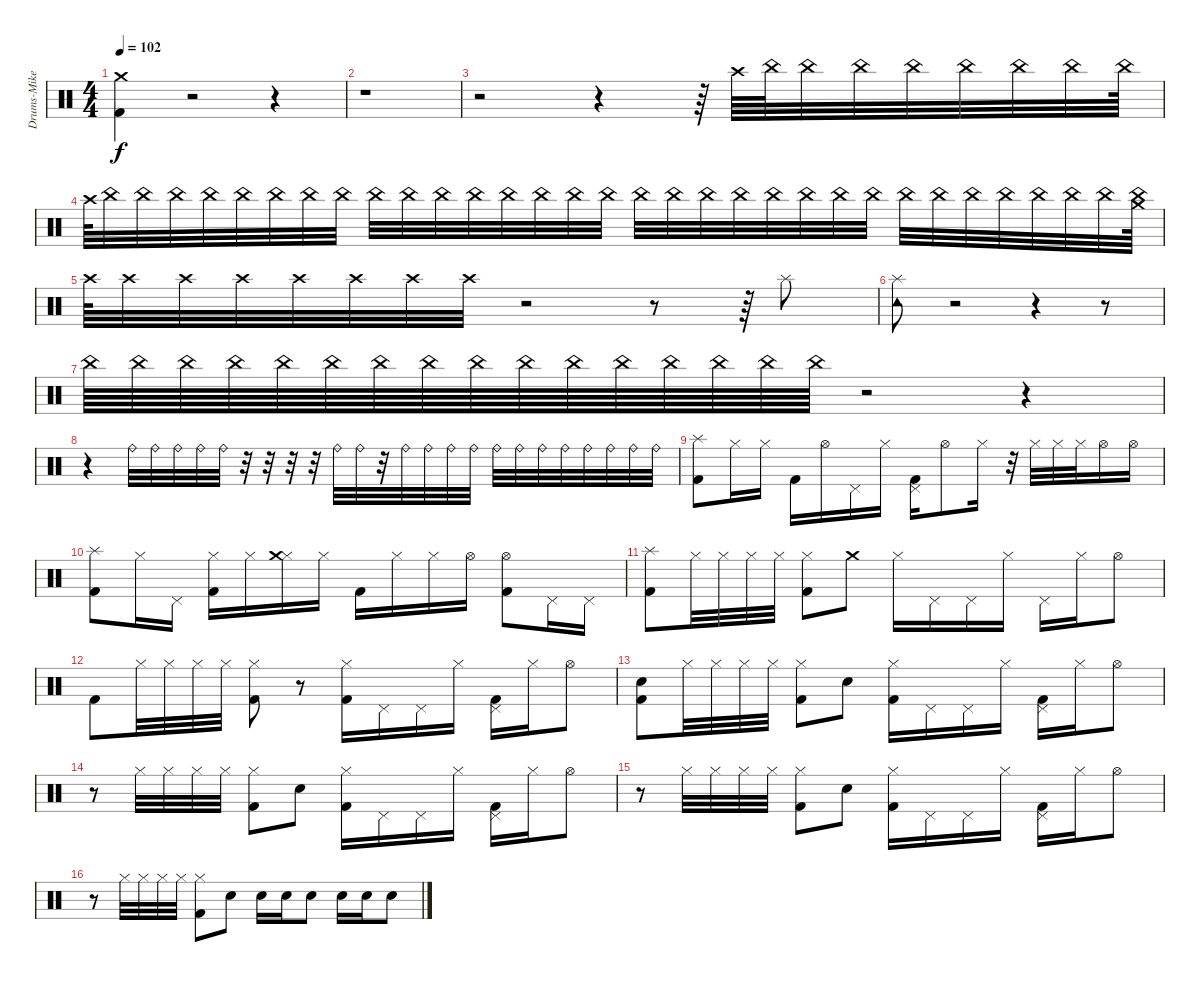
\track ("Drums-Mike Portnoy" "Drums-Mike") {instrument percussion}
\staff {score}
\articulation defaults
\ts (4 4)
\tempo 102
\clef neutral
\ks c
("Kick (hit) 2" "Crash medium (hit)").4{dy f} r.2 r.4 |
r.1 |
r.2 r.4 r.64 "Crash high (hit)".64 "China (hit)".64 "China (hit)".32 "China (hit)".32 "China (hit)".32 "China (hit)".32 "China (hit)".32 "China (hit)".32 "China (hit)".64 |
"Crash high (hit)".64 "China (hit)".32 "China (hit)".32 "China (hit)".32 "China (hit)".32 "China (hit)".32 "China (hit)".32 "China (hit)".32 "China (hit)".32 "China (hit)".32 "China (hit)".32 "China (hit)".32 "China (hit)".32 "China (hit)".32 "China (hit)".32 "China (hit)".32 "China (hit)".32 "China (hit)".32 "China (hit)".32 "China (hit)".32 "China (hit)".32 "China (hit)".32 "China (hit)".32 "China (hit)".32 "China (hit)".32 "China (hit)".32 "China (hit)".32 "China (hit)".32 "China (hit)".32 "China (hit)".32 "China (hit)".32 "China (hit)".32 ("China (hit)" "Crash medium (hit)").64 |
"Crash high (hit)".64 "Crash high (hit)".32 "Crash high (hit)".32 "Crash high (hit)".32 "Crash high (hit)".32 "Crash high (hit)".32 "Crash high (hit)".32 "Crash high (hit)".32 r.2 r.8 r.64 "Splash (hit)".8 |
("Splash (hit)" "Tambourine (hit)").8 r.2 r.4 r.8 |
"China (hit)".64 "China (hit)".64 "China (hit)".64 "China (hit)".64 "China (hit)".64 "China (hit)".64 "China (hit)".64 "China (hit)".64 "China (hit)".64 "China (hit)".64 "China (hit)".64 "China (hit)".64 "China (hit)".64 "China (hit)".64 "China (hit)".64 "China (hit)".64 r.2 r.4 |
r.4 "Ride (bell)".32 "Ride (bell)".32 "Ride (bell)".32 "Ride (bell)".32 "Ride (bell)".32 r.32 r.32 r.32 r.32 "Ride (bell)".32 "Ride (bell)".32 r.32 "Ride (bell)".32 "Ride (bell)".32 "Ride (bell)".32 "Ride (bell)".32 "Ride (bell)".32 "Ride (bell)".32 "Ride (bell)".32 "Ride (bell)".32 "Ride (bell)".32 "Ride (bell)".32 "Ride (bell)".32 "Ride (bell)".32 |
("Kick (hit) 2" "Splash (hit)").8 "Hi-Hat (closed)".16 "Hi-Hat (closed)".16 "Kick (hit) 2".16 "Hi-Hat (open)".16 "Pedal Hi-Hat (hit)".16 "Hi-Hat (closed)".16 ("Kick (hit) 2" "Pedal Hi-Hat (hit)").16 "Hi-Hat (open)".8 "Hi-Hat (closed)".16 r.32 "Hi-Hat (closed)".32 "Hi-Hat (closed)".32 "Hi-Hat (closed)".32 "Hi-Hat (open)".16 "Hi-Hat (open)".16 |
("Kick (hit) 2" "Splash (hit)").8 "Hi-Hat (closed)".16 "Pedal Hi-Hat (hit)".16 ("Kick (hit) 2" "Hi-Hat (closed)").16 "Hi-Hat (closed)".16 ("Hi-Hat (closed)" "Crash medium (hit)").16 "Hi-Hat (closed)".16 "Kick (hit) 2".16 "Hi-Hat (closed)".16 "Hi-Hat (closed)".16 "Hi-Hat (open)".16 ("Kick (hit) 2" "Hi-Hat (open)").8 "Pedal Hi-Hat (hit)".16 "Pedal Hi-Hat (hit)".16 |
("Kick (hit) 2" "Splash (hit)").8 "Hi-Hat (closed)".32 "Hi-Hat (closed)".32 "Hi-Hat (closed)".32 "Hi-Hat (closed)".32 ("Kick (hit) 2" "Hi-Hat (closed)").8 "Crash medium (hit)".8 "Hi-Hat (closed)".16 "Pedal Hi-Hat (hit)".16 "Pedal Hi-Hat (hit)".16 "Hi-Hat (closed)".16 "Pedal Hi-Hat (hit)".16 "Hi-Hat (closed)".16 "Hi-Hat (open)".8 |
"Kick (hit) 2".8 "Hi-Hat (closed)".32 "Hi-Hat (closed)".32 "Hi-Hat (closed)".32 "Hi-Hat (closed)".32 ("Kick (hit) 2" "Hi-Hat (closed)").8 r.8 ("Kick (hit) 2" "Hi-Hat (closed)").16 "Pedal Hi-Hat (hit)".16 "Pedal Hi-Hat (hit)".16 "Hi-Hat (closed)".16 ("Kick (hit) 2" "Pedal Hi-Hat (hit)").16 "Hi-Hat (closed)".16 "Hi-Hat (open)".8 |
("Kick (hit) 2" "Electric Snare (hit)").8 "Hi-Hat (closed)".32 "Hi-Hat (closed)".32 "Hi-Hat (closed)".32 "Hi-Hat (closed)".32 ("Kick (hit) 2" "Hi-Hat (closed)").8 "Electric Snare (hit)".8 ("Kick (hit) 2" "Hi-Hat (closed)").16 "Pedal Hi-Hat (hit)".16 "Pedal Hi-Hat (hit)".16 "Hi-Hat (closed)".16 ("Kick (hit) 2" "Pedal Hi-Hat (hit)").16 "Hi-Hat (closed)".16 "Hi-Hat (open)".8 |
r.8 "Hi-Hat (closed)".32 "Hi-Hat (closed)".32 "Hi-Hat (closed)".32 "Hi-Hat (closed)".32 ("Kick (hit) 2" "Hi-Hat (closed)").8 "Electric Snare (hit)".8 ("Kick (hit) 2" "Hi-Hat (closed)").16 "Pedal Hi-Hat (hit)".16 "Pedal Hi-Hat (hit)".16 "Hi-Hat (closed)".16 ("Kick (hit) 2" "Pedal Hi-Hat (hit)").16 "Hi-Hat (closed)".16 "Hi-Hat (open)".8 |
r.8 "Hi-Hat (closed)".32 "Hi-Hat (closed)".32 "Hi-Hat (closed)".32 "Hi-Hat (closed)".32 ("Kick (hit) 2" "Hi-Hat (closed)").8 "Electric Snare (hit)".8 ("Kick (hit) 2" "Hi-Hat (closed)").16 "Pedal Hi-Hat (hit)".16 "Pedal Hi-Hat (hit)".16 "Hi-Hat (closed)".16 ("Kick (hit) 2" "Pedal Hi-Hat (hit)").16 "Hi-Hat (closed)".16 "Hi-Hat (open)".8 |
r.8 "Hi-Hat (closed)".32 "Hi-Hat (closed)".32 "Hi-Hat (closed)".32 "Hi-Hat (closed)".32 ("Kick (hit) 2" "Hi-Hat (closed)").8 "Electric Snare (hit)".8 "Electric Snare (hit)".16 "Electric Snare (hit)".16 "Electric Snare (hit)".8 "Electric Snare (hit)".16 "Electric Snare (hit)".16 "Electric Snare (hit)".8
